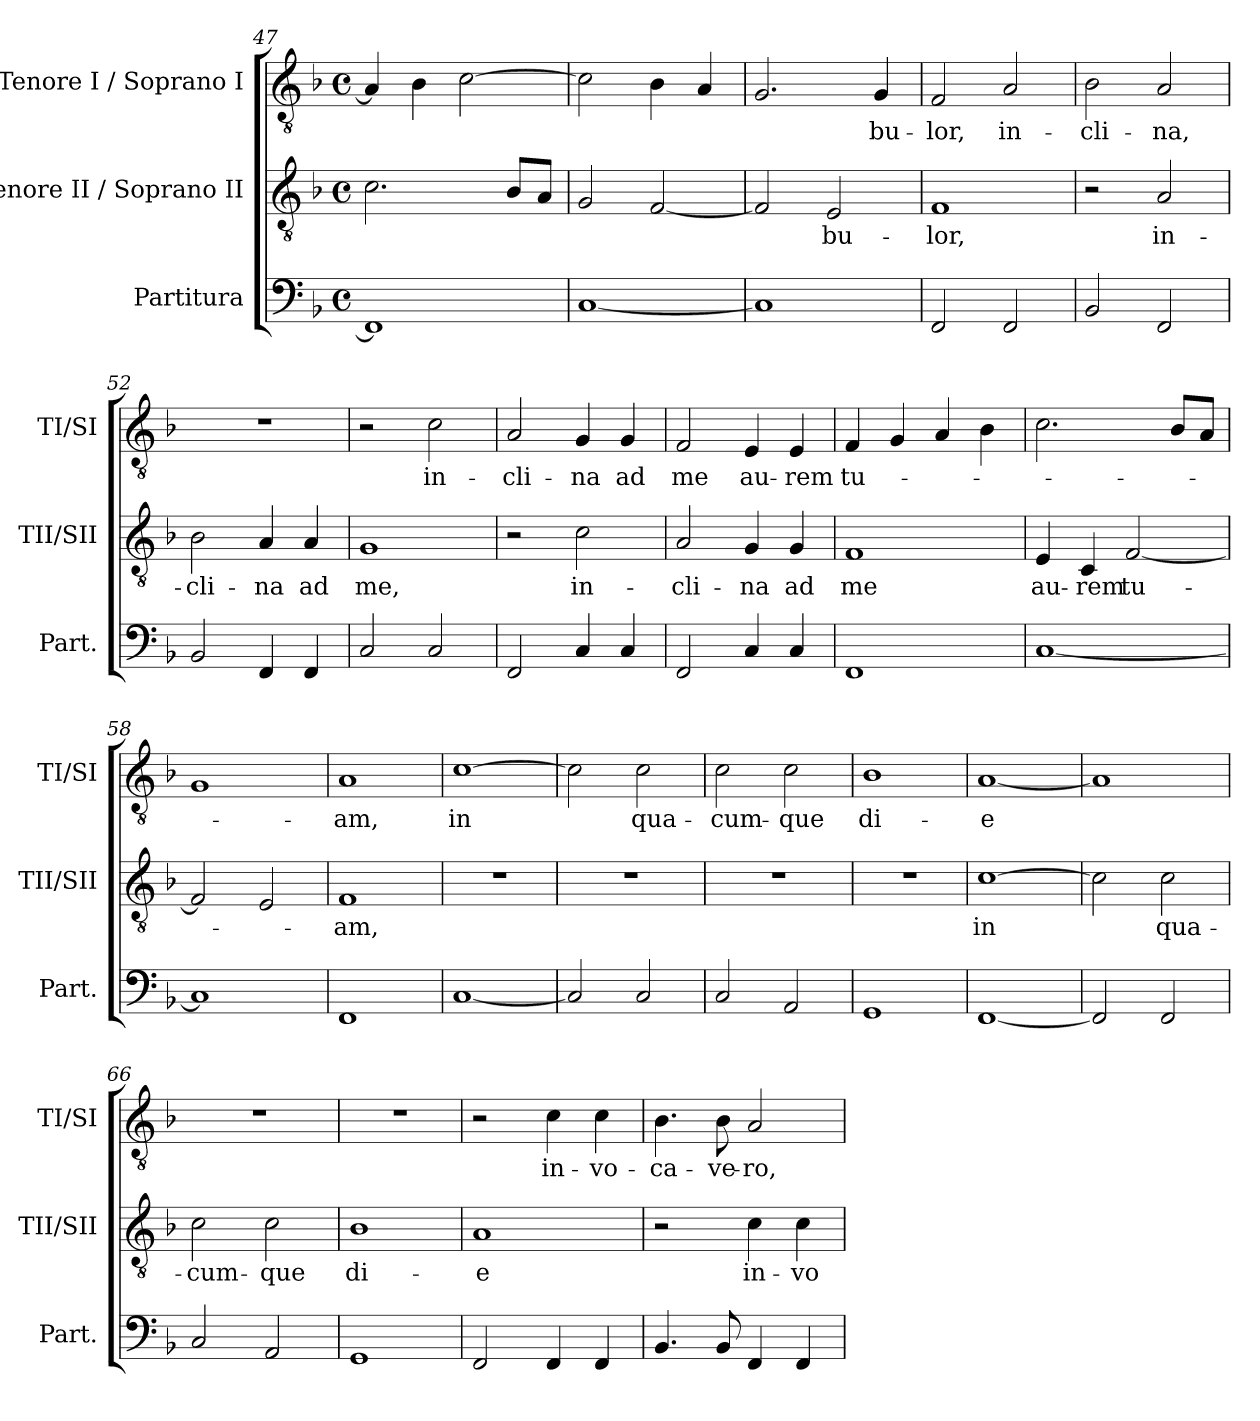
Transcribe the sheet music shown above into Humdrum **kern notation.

**kern	**kern	**text	**kern	**text
*part3	*part2	*part2	*part1	*part1
*staff3	*staff2	*staff2	*staff1	*staff1
*I"Partitura	*I"Tenore II / Soprano II	*	*I"Tenore I / Soprano I	*
*I'Part.	*I'TII/SII	*	*I'TI/SI	*
*clefF4	*clefGv2	*	*clefGv2	*
*k[b-]	*k[b-]	*	*k[b-]	*
*F:	*F:	*	*F:	*
*M4/4	*M4/4	*	*M4/4	*
*met(c)	*met(c)	*	*met(c)	*
=47	=47	=47	=47	=47
1FF]	2.c\	.	4A/]	.
.	.	.	4B-\	.
.	.	.	[2c\	.
.	8B-/L	.	.	.
.	8A/J	.	.	.
=48	=48	=48	=48	=48
[1C>	2G/	.	2c\]	.
.	[2F/	.	4B-\	.
.	.	.	4A/	.
=49	=49	=49	=49	=49
1C]	2F/]	.	2.G/	.
.	2E/	-bu-	.	.
.	.	.	4G/	-bu-
=50	=50	=50	=50	=50
2FF/	1F	-lor,	2F/	-lor,
2FF/	.	.	2A/	in-
=51	=51	=51	=51	=51
2BB-/	2r	.	2B-\	-cli-
2FF/	2A/	in-	2A/	-na,
=52	=52	=52	=52	=52
2BB-/	2B-\	-cli-	1r	.
4FF/	4A/	-na	.	.
4FF/	4A/	ad	.	.
=53	=53	=53	=53	=53
2C/	1G	me,	2r	.
2C/	.	.	2c\	in-
=54	=54	=54	=54	=54
2FF/	2r	.	2A/	-cli-
4C/	2c\	in-	4G/	-na
4C/	.	.	4G/	ad
=55	=55	=55	=55	=55
2FF/	2A/	-cli-	2F/	me
4C/	4G/	-na	4E/	au-
4C/	4G/	ad	4E/	-rem
=56	=56	=56	=56	=56
1FF	1F	me	4F/	tu-
.	.	.	4G/	.
.	.	.	4A/	.
.	.	.	4B-\	.
=57	=57	=57	=57	=57
[1C	4E/	au-	2.c\	.
.	4C/	-rem	.	.
.	[2F/	tu-	.	.
.	.	.	8B-/L	.
.	.	.	8A/J	.
=58	=58	=58	=58	=58
1C]	2F/]	.	1G	.
.	2E/	.	.	.
=59	=59	=59	=59	=59
1FF	1F	-am,	1A	-am,
=60	=60	=60	=60	=60
[1C	1r	.	[1c	in
=61	=61	=61	=61	=61
2C/]	1r	.	2c\]	.
2C/	.	.	2c\	qua-
=62	=62	=62	=62	=62
2C/	1r	.	2c\	-cum-
2AA/	.	.	2c\	-que
=63	=63	=63	=63	=63
1GG	1r	.	1B-	di-
=64	=64	=64	=64	=64
[1FF	[1c	in	[1A	-e
=65	=65	=65	=65	=65
2FF/]	2c\]	.	1A]	.
2FF/	2c\	qua-	.	.
=66	=66	=66	=66	=66
2C/	2c\	-cum-	1r	.
2AA/	2c\	-que	.	.
=67	=67	=67	=67	=67
1GG	1B-	di-	1r	.
=68	=68	=68	=68	=68
2FF/	1A	-e	2r	.
4FF/	.	.	4c\	in-
4FF/	.	.	4c\	-vo-
=69	=69	=69	=69	=69
4.BB-/	2r	.	4.B-\	-ca-
8BB-/	.	.	8B-\	-ve-
4FF/	4c\	in-	2A/	-ro,
4FF/	4c\	-vo-	.	.
=	=	=	=	=
*-	*-	*-	*-	*-
